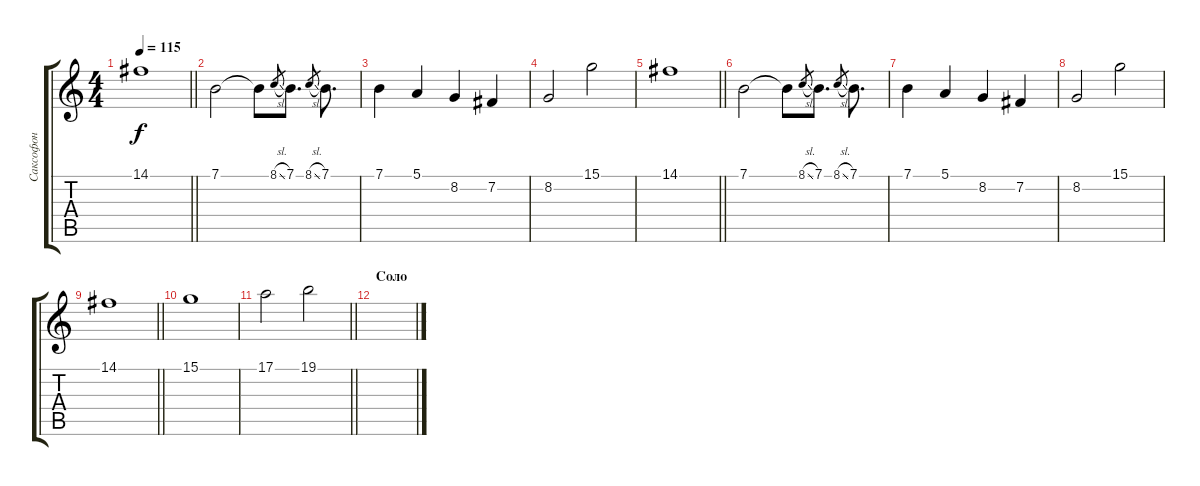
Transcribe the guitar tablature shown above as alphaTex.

\track ("Саксофон" "Саксофон") {instrument sopranosax}
\staff {score tabs}
\tuning (E4 B3 G3 D3 A2 E2) {hide}
\ts (4 4)
\tempo 115
\clef g2
\barLineRight lightlight
\ks c
14.1.1{dy f} |
7.1.2 7.1{t}.8 8.1{sl}.8{gr} 7.1.8{d} 8.1{sl}.8{gr} 7.1.8{d} |
7.1.4 5.1.4 8.2.4 7.2.4 |
8.2.2 15.1.2 |
\barLineRight lightlight
14.1.1 |
7.1.2 7.1{t}.8 8.1{sl}.8{gr} 7.1.8{d} 8.1{sl}.8{gr} 7.1.8{d} |
7.1.4 5.1.4 8.2.4 7.2.4 |
8.2.2 15.1.2 |
\barLineRight lightlight
14.1.1 |
15.1.1 |
\barLineRight lightlight
17.1.2 19.1.2 |
\section ("" "Соло")
